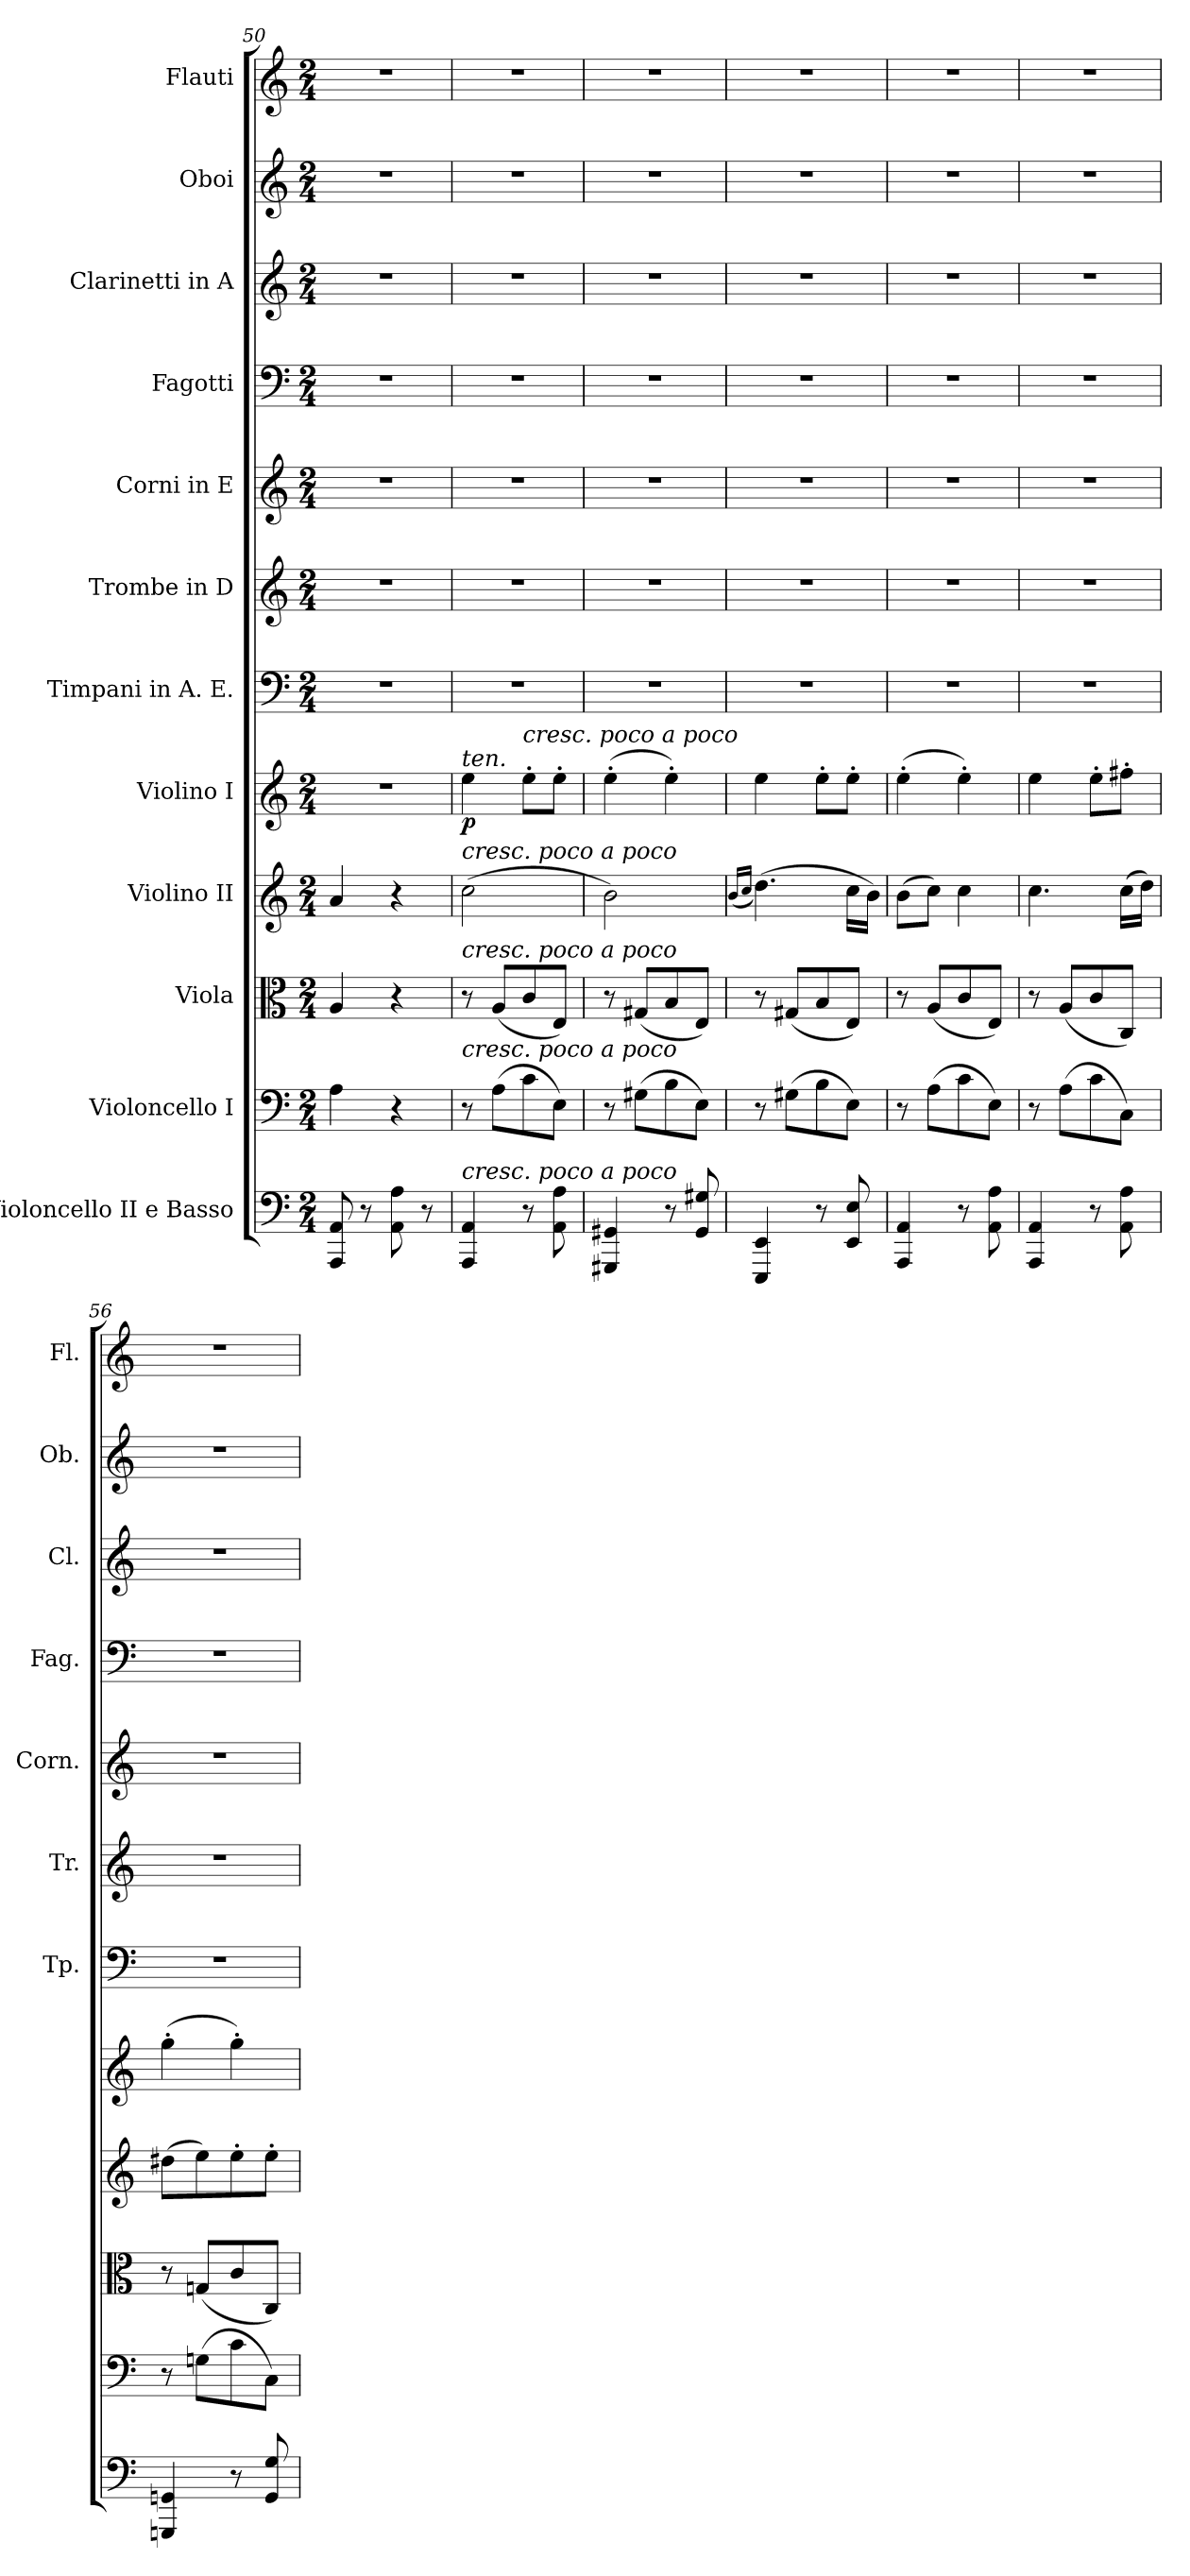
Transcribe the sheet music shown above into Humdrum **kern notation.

**kern	**kern	**kern	**kern	**kern	**dynam	**kern	**kern	**kern	**kern	**kern	**kern	**kern
*part12	*part11	*part10	*part9	*part8	*part8	*part7	*part6	*part5	*part4	*part3	*part2	*part1
*staff12	*staff11	*staff10	*staff9	*staff8	*staff8	*staff7	*staff6	*staff5	*staff4	*staff3	*staff2	*staff1
*I"Violoncello II e Basso	*I"Violoncello I	*I"Viola	*I"Violino II	*I"Violino I	*	*I"Timpani in A. E.	*I"Trombe in D	*I"Corni in E	*I"Fagotti	*I"Clarinetti in A	*I"Oboi	*I"Flauti
*	*	*	*	*	*	*I'Tp.	*I'Tr.	*I'Corn.	*I'Fag.	*I'Cl.	*I'Ob.	*I'Fl.
*clefF4	*clefF4	*clefC3	*clefG2	*clefG2	*	*clefF4	*clefG2	*clefG2	*clefF4	*clefG2	*clefG2	*clefG2
*	*	*	*	*	*	*	*ITrd-1c-2	*ITrd5c8	*	*ITrd2c3	*	*
*k[]	*k[]	*k[]	*k[]	*k[]	*	*k[]	*k[f#c#]	*k[f#c#g#d#]	*k[]	*k[f#c#g#]	*k[]	*k[]
*M2/4	*M2/4	*M2/4	*M2/4	*M2/4	*	*M2/4	*M2/4	*M2/4	*M2/4	*M2/4	*M2/4	*M2/4
=50	=50	=50	=50	=50	=50	=50	=50	=50	=50	=50	=50	=50
8AAA/ 8AA/	4A\	4A/	4a/	2r	.	2r	2r	2r	2r	2r	2r	2r
8r	.	.	.	.	.	.	.	.	.	.	.	.
8AA\ 8A\	4r	4r	4r	.	.	.	.	.	.	.	.	.
8r	.	.	.	.	.	.	.	.	.	.	.	.
=51	=51	=51	=51	=51	=51	=51	=51	=51	=51	=51	=51	=51
!	!	!	!	!LO:TX:a:i:t=ten.	!	!	!	!	!	!	!	!
!	!	!	!LO:TX:a:i:t=cresc. poco a poco	!	!	!	!	!	!	!	!	!
!	!	!LO:TX:a:i:t=cresc. poco a poco	!	!	!	!	!	!	!	!	!	!
!	!LO:TX:a:i:t=cresc. poco a poco	!	!	!	!	!	!	!	!	!	!	!
!LO:TX:a:i:t=cresc. poco a poco	!	!	!	!	!	!	!	!	!	!	!	!
!	!	!	!	!	!LO:DY:b	!	!	!	!	!	!	!
4AAAi/ 4AAi/	8r	8r	(2ccj\	4eeZ\	p	2r	2r	2r	2r	2r	2r	2r
.	(8A\L	(8A/L	.	.	.	.	.	.	.	.	.	.
!	!	!	!	!LO:TX:a:i:t=cresc. poco a poco	!	!	!	!	!	!	!	!
8r	8c\	8c/	.	8ee'\L	.	.	.	.	.	.	.	.
8AA\ 8A\	8E\J)	8E/J)	.	8ee'\J	.	.	.	.	.	.	.	.
=52	=52	=52	=52	=52	=52	=52	=52	=52	=52	=52	=52	=52
4GGG#Xj/ 4GG#Xj/	8r	8r	2bZ\)	(4ee'i\	.	2r	2r	2r	2r	2r	2r	2r
.	(8G#X\L	(8G#X/L	.	.	.	.	.	.	.	.	.	.
8r	8B\	8B/	.	4ee'\)	.	.	.	.	.	.	.	.
8GG#/ 8G#X/	8E\J)	8E/J)	.	.	.	.	.	.	.	.	.	.
=53	=53	=53	=53	=53	=53	=53	=53	=53	=53	=53	=53	=53
.	.	.	(16qb/LL	.	.	.	.	.	.	.	.	.
.	.	.	16qcc/JJ	.	.	.	.	.	.	.	.	.
4EEE/ 4EE/	8r	8r	(4.dd\)	4ee\	.	2r	2r	2r	2r	2r	2r	2r
.	(8G#X\L	(8G#X/L	.	.	.	.	.	.	.	.	.	.
8r	8B\	8B/	.	8ee'\L	.	.	.	.	.	.	.	.
8EE/ 8E/	8E\J)	8E/J)	16cc\LL	8ee'\J	.	.	.	.	.	.	.	.
.	.	.	16b\JJ)	.	.	.	.	.	.	.	.	.
!!LO:PB:g=z
=54	=54	=54	=54	=54	=54	=54	=54	=54	=54	=54	=54	=54
4AAA/ 4AA/	8r	8r	(8b\L	(4ee'\	.	2r	2r	2r	2r	2r	2r	2r
.	(8A\L	(8A/L	8cc\J)	.	.	.	.	.	.	.	.	.
8r	8c\	8c/	4cc\	4ee'\)	.	.	.	.	.	.	.	.
8AA\ 8A\	8E\J)	8E/J)	.	.	.	.	.	.	.	.	.	.
=55	=55	=55	=55	=55	=55	=55	=55	=55	=55	=55	=55	=55
4AAAi/ 4AAi/	8r	8r	4.ccj\	4eeZ\	.	2r	2r	2r	2r	2r	2r	2r
.	(8A\L	(8A/L	.	.	.	.	.	.	.	.	.	.
8r	8c\	8c/	.	8ee'\L	.	.	.	.	.	.	.	.
8AA\ 8A\	8C\J)	8C/J)	(16cc\LL	8ff#X'\J	.	.	.	.	.	.	.	.
.	.	.	16dd\JJ)	.	.	.	.	.	.	.	.	.
!!LO:PB:g=z
=56	=56	=56	=56	=56	=56	=56	=56	=56	=56	=56	=56	=56
4GGGnj/ 4GGnj/	8r	8r	(8dd#Xi\L	(4gg'j\	.	2r	2r	2r	2r	2r	2r	2r
.	(8Gn\L	(8Gn/L	8ee\)	.	.	.	.	.	.	.	.	.
8r	8c\	8c/	8ee'\	4gg'\)	.	.	.	.	.	.	.	.
8GG/ 8G/	8C\J)	8C/J)	8ee'\J	.	.	.	.	.	.	.	.	.
=	=	=	=	=	=	=	=	=	=	=	=	=
*-	*-	*-	*-	*-	*-	*-	*-	*-	*-	*-	*-	*-
